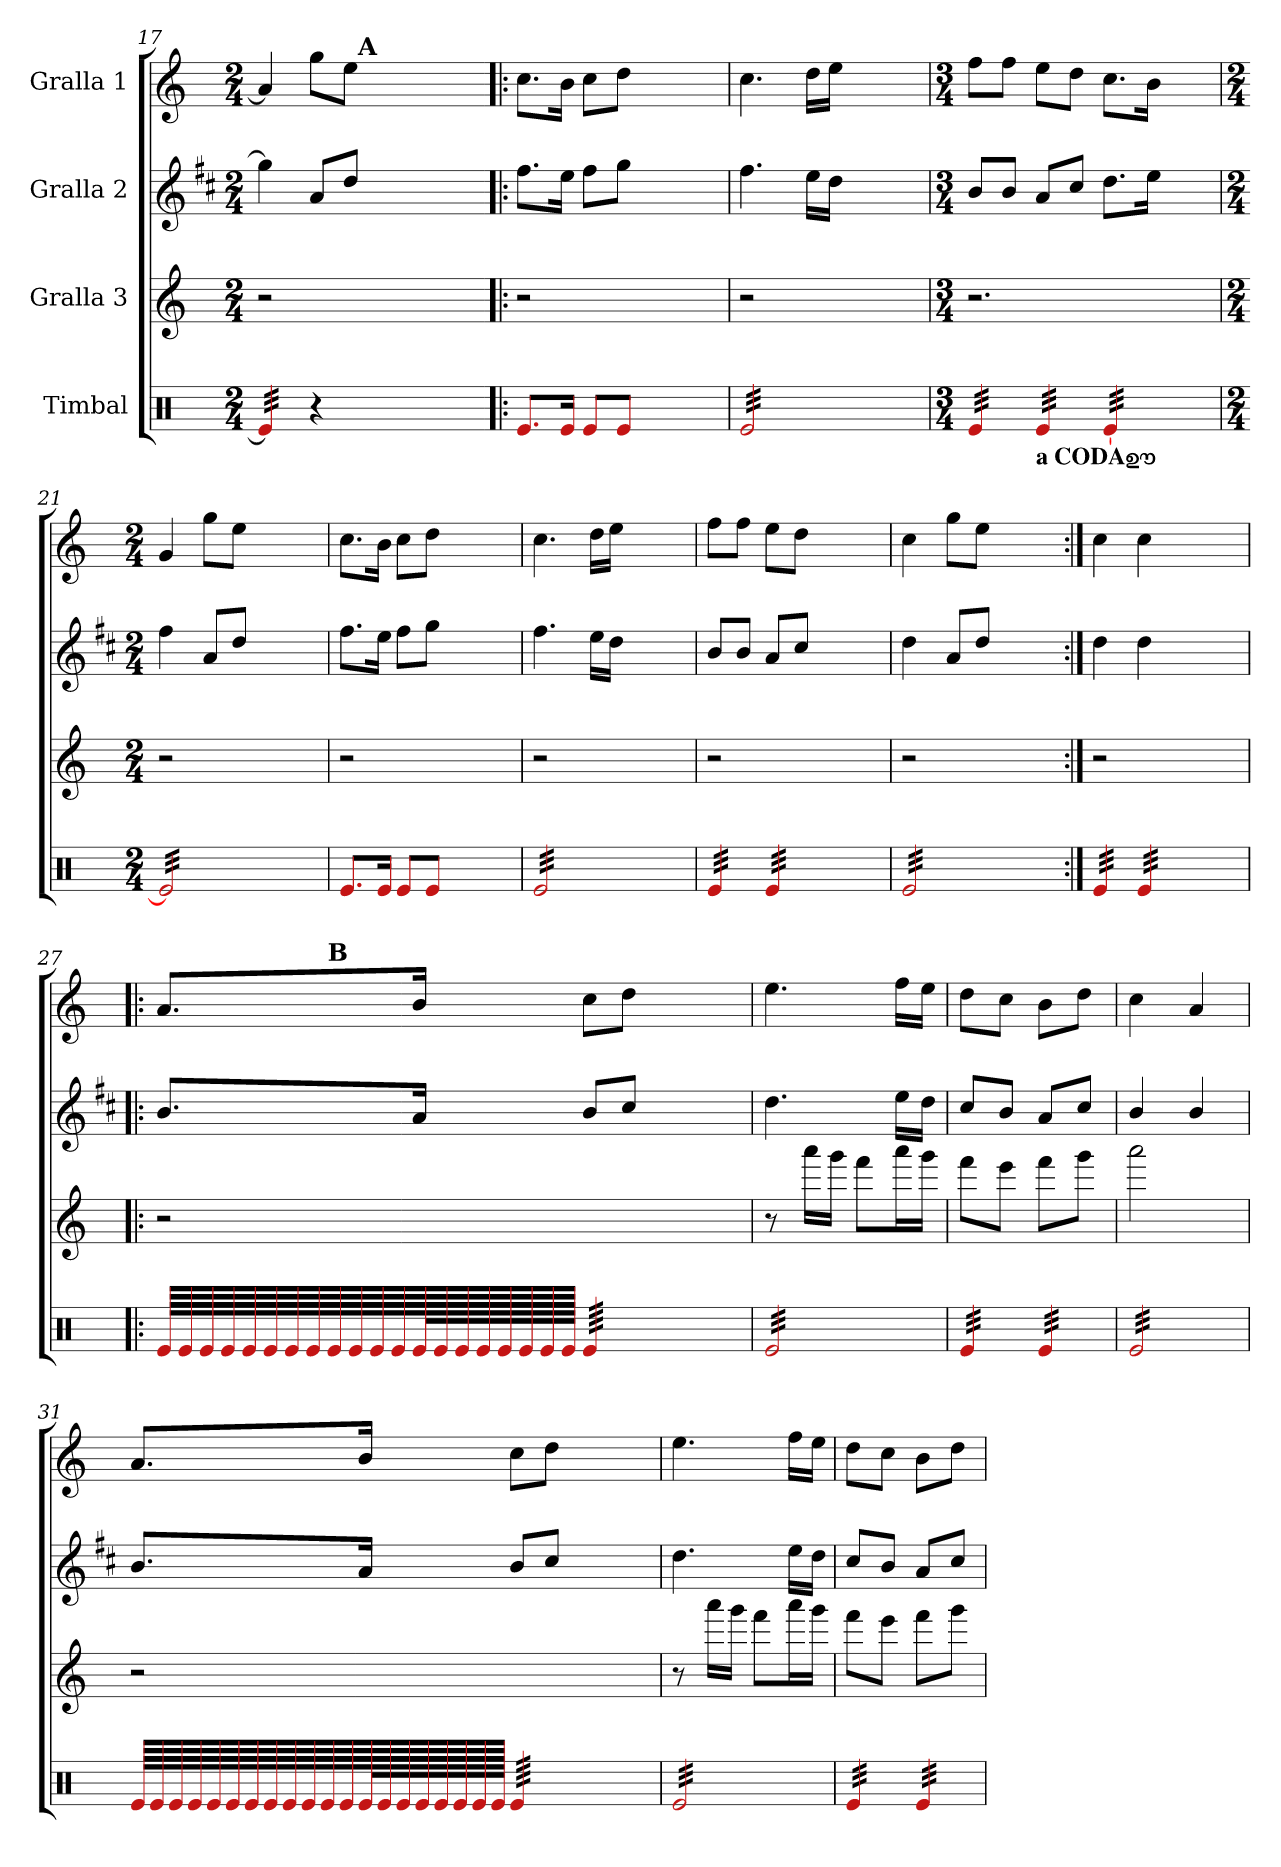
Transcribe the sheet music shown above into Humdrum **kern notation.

**kern	**kern	**kern	**kern
*part4	*part3	*part2	*part1
*staff4	*staff3	*staff2	*staff1
*I"Timbal	*I"Gralla 3	*I"Gralla 2	*I"Gralla 1
*clefX	*clefG2	*clefG2	*clefG2
*	*ITrd8c14	*ITrd1c2	*
*k[]	*k[]	*k[]	*k[]
*M2/4	*M2/4	*M2/4	*M2/4
=17	=17	=17	=17
*	*	*	*^
*tremolo	*	*	*	*
32e/]LLL	2r	4ff\]	4a/]	4ryy
32e/	.	.	.	.
32e/	.	.	.	.
32e/	.	.	.	.
32e/	.	.	.	.
32e/	.	.	.	.
32e/	.	.	.	.
32e/JJJ	.	.	.	.
*Xtremolo	*	*	*	*
4r	.	8g/L	8gg\L	8ryy
.	.	8cc/J	8ee\J	32ryy
!	!	!	!	!LO:TX:a:B:t=A
.	.	.	.	2ryy
2ryy	2ryy	2ryy	2ryy	.
.	.	.	.	16.ryy
*	*	*	*v	*v
=18!|:	=18!|:	=18!|:	=18!|:
8.e/L	2r	8.ee\L	8.cc\L
16e/Jk	.	16dd\Jk	16b\Jk
8e/L	.	8ee\L	8cc\L
8e/J	.	8ff\J	8dd\J
2ryy	2ryy	2ryy	2ryy
=19	=19	=19	=19
*tremolo	*	*	*
32e/LLL	2r	4.ee\	4.cc\
32e/	.	.	.
32e/	.	.	.
32e/	.	.	.
32e/	.	.	.
32e/	.	.	.
32e/	.	.	.
32e/	.	.	.
32e/	.	.	.
32e/	.	.	.
32e/	.	.	.
32e/	.	.	.
32e/	.	16dd\LL	16dd\LL
32e/	.	.	.
32e/	.	16cc\JJ	16ee\JJ
32e/JJJ	.	.	.
2ryy	2ryy	2ryy	2ryy
=20	=20	=20	=20
*M3/4	*M3/4	*M3/4	*M3/4
32e/LLL	2.r	8a/L	8ff\L
32e/	.	.	.
32e/	.	.	.
32e/	.	.	.
32e/	.	8a/J	8ff\J
32e/	.	.	.
32e/	.	.	.
32e/JJJ	.	.	.
!LO:TX:b:B:t=a CODAഊ	!	!	!
32e/LLL	.	8g/L	8ee\L
32e/	.	.	.
32e/	.	.	.
32e/	.	.	.
32e/	.	8b/J	8dd\J
32e/	.	.	.
32e/	.	.	.
32e/JJJ	.	.	.
[32e/LLL	.	8.cc\L	8.cc\L
32e/	.	.	.
32e/	.	.	.
32e/	.	.	.
32e/	.	.	.
32e/	.	.	.
32e/	.	16dd\Jk	16b\Jk
32e/JJJ	.	.	.
4ryy	4ryy	4ryy	4ryy
=21	=21	=21	=21
*M2/4	*M2/4	*M2/4	*M2/4
32e/]LLL	2r	4ee\	4g/
32e/	.	.	.
32e/	.	.	.
32e/	.	.	.
32e/	.	.	.
32e/	.	.	.
32e/	.	.	.
32e/	.	.	.
32e/	.	8g/L	8gg\L
32e/	.	.	.
32e/	.	.	.
32e/	.	.	.
32e/	.	8cc/J	8ee\J
32e/	.	.	.
32e/	.	.	.
32e/JJJ	.	.	.
*Xtremolo	*	*	*
2ryy	2ryy	2ryy	2ryy
!!LO:PB:g=z
=22	=22	=22	=22
8.e/L	2r	8.ee\L	8.cc\L
16e/Jk	.	16dd\Jk	16b\Jk
8e/L	.	8ee\L	8cc\L
8e/J	.	8ff\J	8dd\J
2ryy	2ryy	2ryy	2ryy
=23	=23	=23	=23
*tremolo	*	*	*
32e/LLL	2r	4.ee\	4.cc\
32e/	.	.	.
32e/	.	.	.
32e/	.	.	.
32e/	.	.	.
32e/	.	.	.
32e/	.	.	.
32e/	.	.	.
32e/	.	.	.
32e/	.	.	.
32e/	.	.	.
32e/	.	.	.
32e/	.	16dd\LL	16dd\LL
32e/	.	.	.
32e/	.	16cc\JJ	16ee\JJ
32e/JJJ	.	.	.
2ryy	2ryy	2ryy	2ryy
=24	=24	=24	=24
32e/LLL	2r	8a/L	8ff\L
32e/	.	.	.
32e/	.	.	.
32e/	.	.	.
32e/	.	8a/J	8ff\J
32e/	.	.	.
32e/	.	.	.
32e/JJJ	.	.	.
32e/LLL	.	8g/L	8ee\L
32e/	.	.	.
32e/	.	.	.
32e/	.	.	.
32e/	.	8b/J	8dd\J
32e/	.	.	.
32e/	.	.	.
32e/JJJ	.	.	.
2ryy	2ryy	2ryy	2ryy
=25	=25	=25	=25
32e/LLL	2r	4cc\	4cc\
32e/	.	.	.
32e/	.	.	.
32e/	.	.	.
32e/	.	.	.
32e/	.	.	.
32e/	.	.	.
32e/	.	.	.
32e/	.	8g/L	8gg\L
32e/	.	.	.
32e/	.	.	.
32e/	.	.	.
32e/	.	8cc/J	8ee\J
32e/	.	.	.
32e/	.	.	.
32e/JJJ	.	.	.
2ryy	2ryy	2ryy	2ryy
=26:|!	=26:|!	=26:|!	=26:|!
32e/LLL	2r	4cc\	4cc\
32e/	.	.	.
32e/	.	.	.
32e/	.	.	.
32e/	.	.	.
32e/	.	.	.
32e/	.	.	.
32e/JJJ	.	.	.
32e/LLL	.	4cc\	4cc\
32e/	.	.	.
32e/	.	.	.
32e/	.	.	.
32e/	.	.	.
32e/	.	.	.
32e/	.	.	.
32e/JJJ	.	.	.
2ryy	2ryy	2ryy	2ryy
=27!|:	=27!|:	=27!|:	=27!|:
*	*	*	*^
64e/LLLL	2r	8.a/L	8.a/L	8ryy
64e/	.	.	.	.
64e/	.	.	.	.
64e/	.	.	.	.
64e/	.	.	.	.
64e/	.	.	.	.
64e/	.	.	.	.
64e/	.	.	.	.
!	!	!	!	!LO:TX:a:B:t=B
64e/	.	.	.	2..ryy
64e/	.	.	.	.
64e/	.	.	.	.
64e/JJJJ	.	.	.	.
128e/	.	16g/Jk	16b/Jk	.
128e/	.	.	.	.
128e/	.	.	.	.
128e/	.	.	.	.
128e/	.	.	.	.
128e/	.	.	.	.
128e/	.	.	.	.
128e/JJJJJ	.	.	.	.
64e/LLLL	.	8a/L	8cc\L	.
64e/	.	.	.	.
64e/	.	.	.	.
64e/	.	.	.	.
64e/	.	.	.	.
64e/	.	.	.	.
64e/	.	.	.	.
64e/	.	.	.	.
64e/	.	8b/J	8dd\J	.
64e/	.	.	.	.
64e/	.	.	.	.
64e/	.	.	.	.
64e/	.	.	.	.
64e/	.	.	.	.
64e/	.	.	.	.
64e/JJJJ	.	.	.	.
2ryy	2ryy	2ryy	2ryy	.
*	*	*	*v	*v
=28	=28	=28	=28
32e/LLL	8r	4.cc\	4.ee\
32e/	.	.	.
32e/	.	.	.
32e/	.	.	.
32e/	16aa\LL	.	.
32e/	.	.	.
32e/	16gg\JJ	.	.
32e/	.	.	.
32e/	8ff\L	.	.
32e/	.	.	.
32e/	.	.	.
32e/	.	.	.
32e/	16aa\L	16dd\LL	16ff\LL
32e/	.	.	.
32e/	16gg\JJ	16cc\JJ	16ee\JJ
32e/JJJ	.	.	.
=29	=29	=29	=29
32e/LLL	8ff\L	8b/L	8dd\L
32e/	.	.	.
32e/	.	.	.
32e/	.	.	.
32e/	8ee\J	8a/J	8cc\J
32e/	.	.	.
32e/	.	.	.
32e/JJJ	.	.	.
32e/LLL	8ff\L	8g/L	8b\L
32e/	.	.	.
32e/	.	.	.
32e/	.	.	.
32e/	8gg\J	8b/J	8dd\J
32e/	.	.	.
32e/	.	.	.
32e/JJJ	.	.	.
!!LO:LB:g=z
=30	=30	=30	=30
32e/LLL	2aa\	4a/	4cc\
32e/	.	.	.
32e/	.	.	.
32e/	.	.	.
32e/	.	.	.
32e/	.	.	.
32e/	.	.	.
32e/	.	.	.
32e/	.	4a/	4a/
32e/	.	.	.
32e/	.	.	.
32e/	.	.	.
32e/	.	.	.
32e/	.	.	.
32e/	.	.	.
32e/JJJ	.	.	.
=31	=31	=31	=31
64e/LLLL	2r	8.a/L	8.a/L
64e/	.	.	.
64e/	.	.	.
64e/	.	.	.
64e/	.	.	.
64e/	.	.	.
64e/	.	.	.
64e/	.	.	.
64e/	.	.	.
64e/	.	.	.
64e/	.	.	.
64e/JJJJ	.	.	.
128e/	.	16g/Jk	16b/Jk
128e/	.	.	.
128e/	.	.	.
128e/	.	.	.
128e/	.	.	.
128e/	.	.	.
128e/	.	.	.
128e/JJJJJ	.	.	.
64e/LLLL	.	8a/L	8cc\L
64e/	.	.	.
64e/	.	.	.
64e/	.	.	.
64e/	.	.	.
64e/	.	.	.
64e/	.	.	.
64e/	.	.	.
64e/	.	8b/J	8dd\J
64e/	.	.	.
64e/	.	.	.
64e/	.	.	.
64e/	.	.	.
64e/	.	.	.
64e/	.	.	.
64e/JJJJ	.	.	.
2ryy	2ryy	2ryy	2ryy
=32	=32	=32	=32
32e/LLL	8r	4.cc\	4.ee\
32e/	.	.	.
32e/	.	.	.
32e/	.	.	.
32e/	16aa\LL	.	.
32e/	.	.	.
32e/	16gg\JJ	.	.
32e/	.	.	.
32e/	8ff\L	.	.
32e/	.	.	.
32e/	.	.	.
32e/	.	.	.
32e/	16aa\L	16dd\LL	16ff\LL
32e/	.	.	.
32e/	16gg\JJ	16cc\JJ	16ee\JJ
32e/JJJ	.	.	.
=33	=33	=33	=33
32e/LLL	8ff\L	8b/L	8dd\L
32e/	.	.	.
32e/	.	.	.
32e/	.	.	.
32e/	8ee\J	8a/J	8cc\J
32e/	.	.	.
32e/	.	.	.
32e/JJJ	.	.	.
32e/LLL	8ff\L	8g/L	8b\L
32e/	.	.	.
32e/	.	.	.
32e/	.	.	.
32e/	8gg\J	8b/J	8dd\J
32e/	.	.	.
32e/	.	.	.
32e/JJJ	.	.	.
*Xtremolo	*	*	*
=	=	=	=
*-	*-	*-	*-
